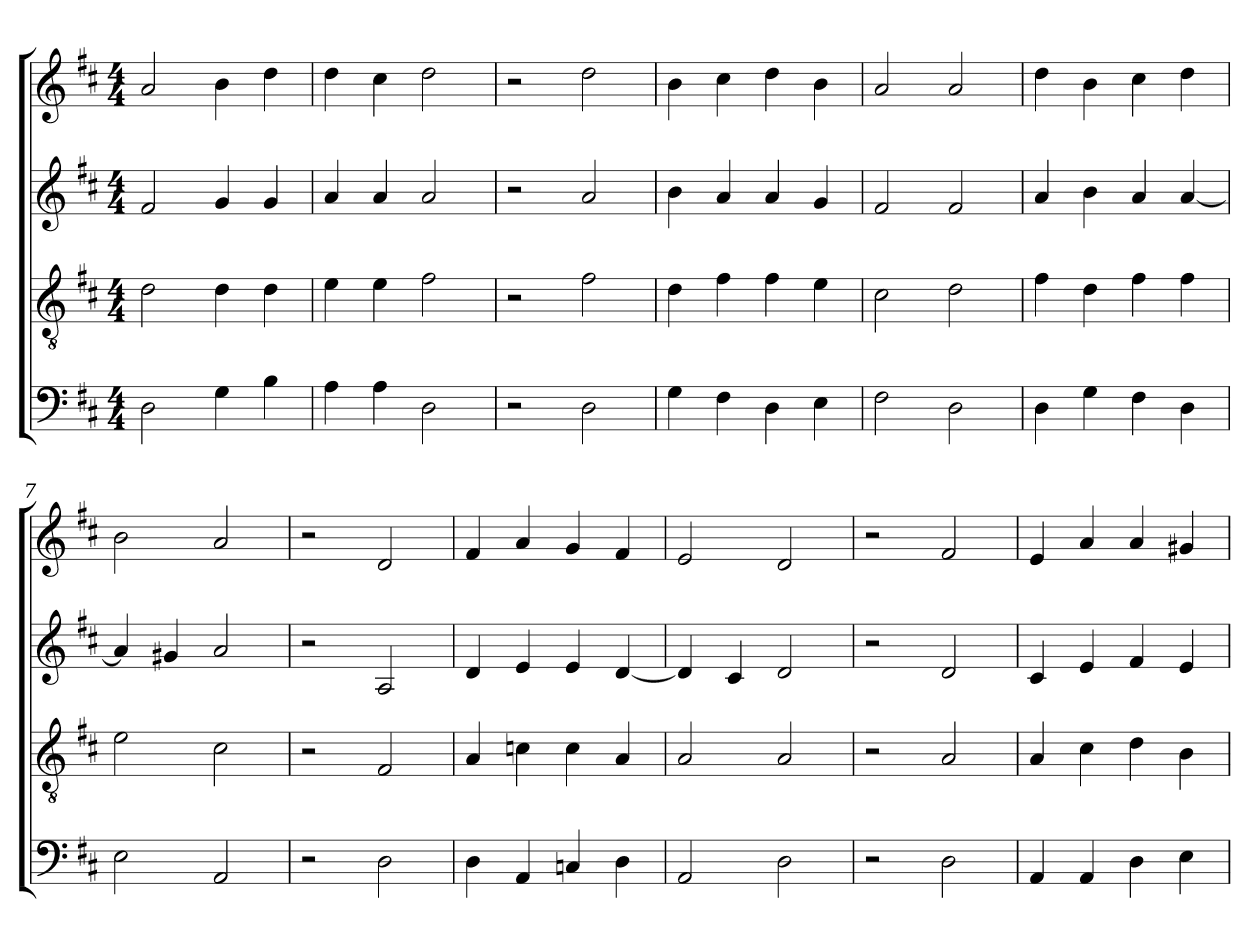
**kern	**kern	**kern	**kern
*part4	*part3	*part2	*part1
*staff4	*staff3	*staff2	*staff1
*clefF4	*clefGv2	*clefG2	*clefG2
*k[f#c#]	*k[f#c#]	*k[f#c#]	*k[f#c#]
*M4/4	*M4/4	*M4/4	*M4/4
=1	=1	=1	=1
2D	2d	2f#	2a
4G	4d	4g	4b
4B	4d	4g	4dd
=2	=2	=2	=2
4A	4e	4a	4dd
4A	4e	4a	4cc#
2D	2f#	2a	2dd
=3	=3	=3	=3
2r	2r	2r	2r
2D	2f#	2a	2dd
=4	=4	=4	=4
4G	4d	4b	4b
4F#	4f#	4a	4cc#
4D	4f#	4a	4dd
4E	4e	4g	4b
=5	=5	=5	=5
2F#	2c#	2f#	2a
2D	2d	2f#	2a
=6	=6	=6	=6
4D	4f#	4a	4dd
4G	4d	4b	4b
4F#	4f#	4a	4cc#
4D	4f#	[4a	4dd
=7	=7	=7	=7
2E	2e	4a]	2b
.	.	4g#X	.
2AA	2c#	2a	2a
=8	=8	=8	=8
2r	2r	2r	2r
2D	2F#	2A	2d
=9	=9	=9	=9
4D	4A	4d	4f#
4AA	4cn	4e	4a
4Cn	4c	4e	4g
4D	4A	[4d	4f#
=10	=10	=10	=10
2AA	2A	4d]	2e
.	.	4c#	.
2D	2A	2d	2d
=11	=11	=11	=11
2r	2r	2r	2r
2D	2A	2d	2f#
=12	=12	=12	=12
4AA	4A	4c#	4e
4AA	4c#	4e	4a
4D	4d	4f#	4a
4E	4B	4e	4g#X
=	=	=	=
*-	*-	*-	*-
